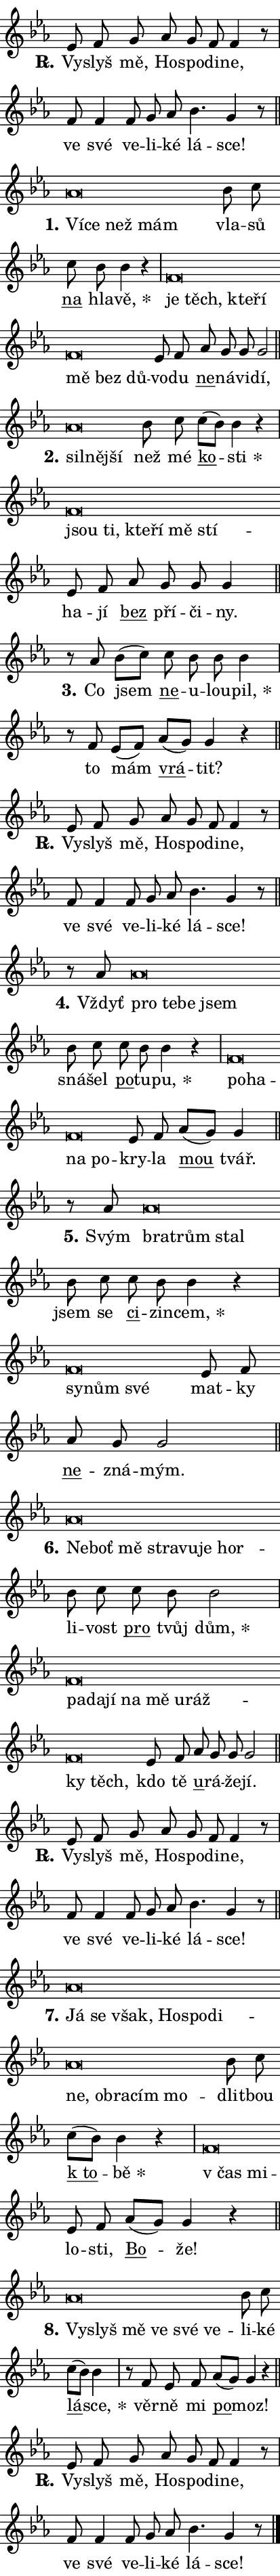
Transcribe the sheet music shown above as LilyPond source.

\version "2.22.1"
\header { tagline = "" }
\paper {
  indent = 0\cm
  top-margin = 0\cm
  right-margin = 0\cm
  bottom-margin = 0\cm
  left-margin = 0\cm
  paper-width = 7\cm
  page-breaking = #ly:one-page-breaking
  system-system-spacing.basic-distance = #11
  score-system-spacing.basic-distance = #11.3
  ragged-last = ##f
}


%% Author: Thomas Morley
%% https://lists.gnu.org/archive/html/lilypond-user/2020-05/msg00002.html
#(define (line-position grob)
"Returns position of @var[grob} in current system:
   @code{'start}, if at first time-step
   @code{'end}, if at last time-step
   @code{'middle} otherwise
"
  (let* ((col (ly:item-get-column grob))
         (ln (ly:grob-object col 'left-neighbor))
         (rn (ly:grob-object col 'right-neighbor))
         (col-to-check-left (if (ly:grob? ln) ln col))
         (col-to-check-right (if (ly:grob? rn) rn col))
         (break-dir-left
           (and
             (ly:grob-property col-to-check-left 'non-musical #f)
             (ly:item-break-dir col-to-check-left)))
         (break-dir-right
           (and
             (ly:grob-property col-to-check-right 'non-musical #f)
             (ly:item-break-dir col-to-check-right))))
        (cond ((eqv? 1 break-dir-left) 'start)
              ((eqv? -1 break-dir-right) 'end)
              (else 'middle))))

#(define (tranparent-at-line-position vctor)
  (lambda (grob)
  "Relying on @code{line-position} select the relevant enry from @var{vctor}.
Used to determine transparency,"
    (case (line-position grob)
      ((end) (not (vector-ref vctor 0)))
      ((middle) (not (vector-ref vctor 1)))
      ((start) (not (vector-ref vctor 2))))))

noteHeadBreakVisibility =
#(define-music-function (break-visibility)(vector?)
"Makes @code{NoteHead}s transparent relying on @var{break-visibility}"
#{
  \override NoteHead.transparent =
    #(tranparent-at-line-position break-visibility)
#})

#(define delete-ledgers-for-transparent-note-heads
  (lambda (grob)
    "Reads whether a @code{NoteHead} is transparent.
If so this @code{NoteHead} is removed from @code{'note-heads} from
@var{grob}, which is supposed to be @code{LedgerLineSpanner}.
As a result ledgers are not printed for this @code{NoteHead}"
    (let* ((nhds-array (ly:grob-object grob 'note-heads))
           (nhds-list
             (if (ly:grob-array? nhds-array)
                 (ly:grob-array->list nhds-array)
                 '()))
           ;; Relies on the transparent-property being done before
           ;; Staff.LedgerLineSpanner.after-line-breaking is executed.
           ;; This is fragile ...
           (to-keep
             (remove
               (lambda (nhd)
                 (ly:grob-property nhd 'transparent #f))
               nhds-list)))
      ;; TODO find a better method to iterate over grob-arrays, similiar
      ;; to filter/remove etc for lists
      ;; For now rebuilt from scratch
      (set! (ly:grob-object grob 'note-heads)  '())
      (for-each
        (lambda (nhd)
          (ly:pointer-group-interface::add-grob grob 'note-heads nhd))
        to-keep))))

hideNotes = {
  \noteHeadBreakVisibility #begin-of-line-visible
}
unHideNotes = {
  \noteHeadBreakVisibility #all-visible
}

% work-around for resetting accidentals
% https://lilypond.org/doc/v2.23/Documentation/notation/displaying-rhythms#unmetered-music
cadenzaMeasure = {
  \cadenzaOff
  \partial 1024 s1024
  \cadenzaOn
}

#(define-markup-command (accent layout props text) (markup?)
  "Underline accented syllable"
  (interpret-markup layout props
    #{\markup \override #'(offset . 4.3) \underline { #text }#}))

responsum = \markup \concat {
  "R" \hspace #-1.05 \path #0.1 #'((moveto 0 0.07) (lineto 0.9 0.8)) \hspace #0.05 "."
}

\layout {
    \context {
        \Staff
        \remove "Time_signature_engraver"
        \override LedgerLineSpanner.after-line-breaking = #delete-ledgers-for-transparent-note-heads
    }
    \context {
        \Voice {
            \override NoteHead.output-attributes = #'((class . "notehead"))
            \override Hairpin.height = #0.55
        }
    }
    \context {
        \Lyrics {
            \override StanzaNumber.output-attributes = #'((class . "stanzanumber"))
            \override LyricSpace.minimum-distance = #0.9
            \override LyricText.font-name = #"TeX Gyre Schola"
            \override LyricText.font-size = 1
            \override StanzaNumber.font-name = #"TeX Gyre Schola Bold"
            \override StanzaNumber.font-size = 1
        }
    }
}

% magnetic-lyrics.ily
%
%   written by
%     Jean Abou Samra <jean@abou-samra.fr>
%     Werner Lemberg <wl@gnu.org>
%
%   adapted by
%     Jiri Hon <jiri.hon@gmail.com>
%
% Version 2022-Apr-15

% https://www.mail-archive.com/lilypond-user@gnu.org/msg149350.html

#(define (Left_hyphen_pointer_engraver context)
   "Collect syllable-hyphen-syllable occurrences in lyrics and store
them in properties.  This engraver only looks to the left.  For
example, if the lyrics input is @code{foo -- bar}, it does the
following.

@itemize @bullet
@item
Set the @code{text} property of the @code{LyricHyphen} grob between
@q{foo} and @q{bar} to @code{foo}.

@item
Set the @code{left-hyphen} property of the @code{LyricText} grob with
text @q{foo} to the @code{LyricHyphen} grob between @q{foo} and
@q{bar}.
@end itemize

Use this auxiliary engraver in combination with the
@code{lyric-@/text::@/apply-@/magnetic-@/offset!} hook."
   (let ((hyphen #f)
         (text #f))
     (make-engraver
      (acknowledgers
       ((lyric-syllable-interface engraver grob source-engraver)
        (set! text grob)))
      (end-acknowledgers
       ((lyric-hyphen-interface engraver grob source-engraver)
        ;(when (not (grob::has-interface grob 'lyric-space-interface))
          (set! hyphen grob)));)
      ((stop-translation-timestep engraver)
       (when (and text hyphen)
         (ly:grob-set-object! text 'left-hyphen hyphen))
       (set! text #f)
       (set! hyphen #f)))))

#(define (lyric-text::apply-magnetic-offset! grob)
   "If the space between two syllables is less than the value in
property @code{LyricText@/.details@/.squash-threshold}, move the right
syllable to the left so that it gets concatenated with the left
syllable.

Use this function as a hook for
@code{LyricText@/.after-@/line-@/breaking} if the
@code{Left_@/hyphen_@/pointer_@/engraver} is active."
   (let ((hyphen (ly:grob-object grob 'left-hyphen #f)))
     (when hyphen
       (let ((left-text (ly:spanner-bound hyphen LEFT)))
         (when (grob::has-interface left-text 'lyric-syllable-interface)
           (let* ((common (ly:grob-common-refpoint grob left-text X))
                  (this-x-ext (ly:grob-extent grob common X))
                  (left-x-ext
                   (begin
                     ;; Trigger magnetism for left-text.
                     (ly:grob-property left-text 'after-line-breaking)
                     (ly:grob-extent left-text common X)))
                  ;; `delta` is the gap width between two syllables.
                  (delta (- (interval-start this-x-ext)
                            (interval-end left-x-ext)))
                  (details (ly:grob-property grob 'details))
                  (threshold (assoc-get 'squash-threshold details 0.2)))
             (when (< delta threshold)
               (let* (;; We have to manipulate the input text so that
                      ;; ligatures crossing syllable boundaries are not
                      ;; disabled.  For languages based on the Latin
                      ;; script this is essentially a beautification.
                      ;; However, for non-Western scripts it can be a
                      ;; necessity.
                      (lt (ly:grob-property left-text 'text))
                      (rt (ly:grob-property grob 'text))
                      (is-space (grob::has-interface hyphen 'lyric-space-interface))
                      (space (if is-space " " ""))
                      (space-markup (grob-interpret-markup grob " "))
                      (space-size (interval-length (ly:stencil-extent space-markup X)))
                      (extra-delta (if is-space space-size 0))
                      ;; Append new syllable.
                      (ltrt-space (if (and (string? lt) (string? rt))
                                (string-append lt space rt)
                                (make-concat-markup (list lt space rt))))
                      ;; Right-align `ltrt` to the right side.
                      (ltrt-space-markup (grob-interpret-markup
                               grob
                               (make-translate-markup
                                (cons (interval-length this-x-ext) 0)
                                (make-right-align-markup ltrt-space)))))
                 (begin
                   ;; Don't print `left-text`.
                   (ly:grob-set-property! left-text 'stencil #f)
                   ;; Set text and stencil (which holds all collected
                   ;; syllables so far) and shift it to the left.
                   (ly:grob-set-property! grob 'text ltrt-space)
                   (ly:grob-set-property! grob 'stencil ltrt-space-markup)
                   (ly:grob-translate-axis! grob (- (- delta extra-delta)) X))))))))))


#(define (lyric-hyphen::displace-bounds-first grob)
   ;; Make very sure this callback isn't triggered too early.
   (let ((left (ly:spanner-bound grob LEFT))
         (right (ly:spanner-bound grob RIGHT)))
     (ly:grob-property left 'after-line-breaking)
     (ly:grob-property right 'after-line-breaking)
     (ly:lyric-hyphen::print grob)))

squashThreshold = #0.4

\layout {
  \context {
    \Lyrics
    \consists #Left_hyphen_pointer_engraver
    \override LyricText.after-line-breaking =
      #lyric-text::apply-magnetic-offset!
    \override LyricHyphen.stencil = #lyric-hyphen::displace-bounds-first
    \override LyricText.details.squash-threshold = \squashThreshold
    \override LyricHyphen.minimum-distance = 0
    \override LyricHyphen.minimum-length = \squashThreshold
  }
}

squash = \override LyricText.details.squash-threshold = 9999
unSquash = \override LyricText.details.squash-threshold = \squashThreshold

left = \override LyricText.self-alignment-X = #LEFT
unLeft = \revert LyricText.self-alignment-X

starOffset = #(lambda (grob) 
                (let ((x_offset (ly:self-alignment-interface::aligned-on-x-parent grob)))
                  (if (= x_offset 0) 0 (+ x_offset 1.2))))

star = #(define-music-function (syllable)(string?)
"Append star separator at the end of a syllable"
#{
  \once \override LyricText.X-offset = #starOffset
  \lyricmode { \markup {
    #syllable
    \override #'((font-name . "TeX Gyre Schola Bold")) \hspace #0.2 \lower #0.65 \larger "*"
  } }
#})

starAccent = #(define-music-function (syllable)(string?)
"Append star separator at the end of a syllable and make accent"
#{
  \once \override LyricText.X-offset = #starOffset
  \lyricmode { \markup {
    \accent #syllable
    \override #'((font-name . "TeX Gyre Schola Bold")) \hspace #0.2 \lower #0.65 \larger "*"
  } }
#})

breath = #(define-music-function (syllable)(string?)
"Append breathing indicator at the end of a syllable"
#{
  \lyricmode { \markup { #syllable "+" } }
#})

optionalBreath = #(define-music-function (syllable)(string?)
"Append optional breathing indicator at the end of a syllable"
#{
  \lyricmode { \markup { #syllable "(+)" } }
#})


\score {
    <<
        \new Voice = "melody" { \cadenzaOn \key es \major \relative { es'8 f g as g f f4 r8 \cadenzaMeasure \bar "|" f f4 \bar "" f8 g as \bar "" bes4. g4 r8 \cadenzaMeasure \bar "||" \break } }
        \new Lyrics \lyricsto "melody" { \lyricmode { \set stanza = \responsum
Vy -- slyš mě, Ho -- spo -- di -- ne, ve své ve -- li -- ké lá -- sce! } }
    >>
    \layout {}
}

\score {
    <<
        \new Voice = "melody" { \cadenzaOn \key es \major \relative { as'\breve*1/16 \hideNotes \breve*1/16 \bar "" \breve*1/16 \breve*1/16 \bar "" \unHideNotes bes8 c \bar "" c bes bes4 r \cadenzaMeasure \bar "|" f\breve*1/16 \hideNotes \breve*1/16 \bar "" \breve*1/16 \bar "" \breve*1/16 \bar "" \breve*1/16 \bar "" \breve*1/16 \breve*1/16 \bar "" \unHideNotes es8 f \bar "" as g g g2 \cadenzaMeasure \bar "||" \break } }
        \new Lyrics \lyricsto "melody" { \lyricmode { \set stanza = "1."
\left Ví -- \squash ce než mám \unLeft \unSquash vla -- sů \markup \accent na hla -- \star vě, \left je \squash těch, kte -- ří mě bez dů -- \unLeft \unSquash vo -- du \markup \accent ne -- ná -- vi -- dí, } }
    >>
    \layout {}
}

\score {
    <<
        \new Voice = "melody" { \cadenzaOn \key es \major \relative { as'\breve*1/16 \hideNotes \breve*1/16 \breve*1/16 \bar "" \unHideNotes bes8 c \bar "" c[( bes)] bes4 r \cadenzaMeasure \bar "|" f\breve*1/16 \hideNotes \breve*1/16 \bar "" \breve*1/16 \bar "" \breve*1/16 \bar "" \breve*1/16 \breve*1/16 \bar "" \unHideNotes es8 f \bar "" as g g g4 \cadenzaMeasure \bar "||" \break } }
        \new Lyrics \lyricsto "melody" { \lyricmode { \set stanza = "2."
\left sil -- \squash něj -- ší \unLeft \unSquash než mé \markup \accent ko -- \star sti \left jsou \squash ti, kte -- ří mě stí -- \unLeft \unSquash ha -- jí \markup \accent bez pří -- či -- ny. } }
    >>
    \layout {}
}

\score {
    <<
        \new Voice = "melody" { \cadenzaOn \key es \major \relative { r8 as' bes8[( c)] \bar "" c bes bes bes4 \cadenzaMeasure \bar "|" r8 f es8[( f)] \bar "" as[( g)] g4 r \cadenzaMeasure \bar "||" \break } }
        \new Lyrics \lyricsto "melody" { \lyricmode { \set stanza = "3."
Co jsem \markup \accent ne -- u -- lou -- \star pil, to mám \markup \accent vrá -- tit? } }
    >>
    \layout {}
}

\score {
    <<
        \new Voice = "melody" { \cadenzaOn \key es \major \relative { es'8 f g as g f f4 r8 \cadenzaMeasure \bar "|" f f4 \bar "" f8 g as \bar "" bes4. g4 r8 \cadenzaMeasure \bar "||" \break } }
        \new Lyrics \lyricsto "melody" { \lyricmode { \set stanza = \responsum
Vy -- slyš mě, Ho -- spo -- di -- ne, ve své ve -- li -- ké lá -- sce! } }
    >>
    \layout {}
}

\score {
    <<
        \new Voice = "melody" { \cadenzaOn \key es \major \relative { r8 as'8 as\breve*1/16 \hideNotes \breve*1/16 \bar "" \breve*1/16 \breve*1/16 \bar "" \unHideNotes bes8 c \bar "" c bes bes4 r \cadenzaMeasure \bar "|" f\breve*1/16 \hideNotes \breve*1/16 \bar "" \breve*1/16 \breve*1/16 \bar "" \unHideNotes es8 f \bar "" as[( g)] g4 \cadenzaMeasure \bar "||" \break } }
        \new Lyrics \lyricsto "melody" { \lyricmode { \set stanza = "4."
Vždyť \left pro \squash te -- be jsem \unLeft \unSquash sná -- šel \markup \accent po -- tu -- \star pu, \left po -- \squash ha -- na po -- \unLeft \unSquash kry -- la \markup \accent mou tvář. } }
    >>
    \layout {}
}

\score {
    <<
        \new Voice = "melody" { \cadenzaOn \key es \major \relative { r8 as'8 as\breve*1/16 \hideNotes \breve*1/16 \breve*1/16 \bar "" \unHideNotes bes8 c \bar "" c bes bes4 r \cadenzaMeasure \bar "|" f\breve*1/16 \hideNotes \breve*1/16 \breve*1/16 \bar "" \unHideNotes es8 f \bar "" as g g2 \cadenzaMeasure \bar "||" \break } }
        \new Lyrics \lyricsto "melody" { \lyricmode { \set stanza = "5."
Svým \left bra -- \squash trům stal \unLeft \unSquash jsem se \markup \accent ci -- zin -- \star cem, \left sy -- \squash nům své \unLeft \unSquash mat -- ky \markup \accent ne -- zná -- mým. } }
    >>
    \layout {}
}

\score {
    <<
        \new Voice = "melody" { \cadenzaOn \key es \major \relative { as'\breve*1/16 \hideNotes \breve*1/16 \bar "" \breve*1/16 \bar "" \breve*1/16 \bar "" \breve*1/16 \bar "" \breve*1/16 \breve*1/16 \bar "" \unHideNotes bes8 c \bar "" c bes bes2 \cadenzaMeasure \bar "|" f\breve*1/16 \hideNotes \breve*1/16 \bar "" \breve*1/16 \bar "" \breve*1/16 \bar "" \breve*1/16 \bar "" \breve*1/16 \bar "" \breve*1/16 \bar "" \breve*1/16 \breve*1/16 \bar "" \unHideNotes es8 f \bar "" as g g g2 \cadenzaMeasure \bar "||" \break } }
        \new Lyrics \lyricsto "melody" { \lyricmode { \set stanza = "6."
\left Ne -- \squash boť mě stra -- vu -- je hor -- \unLeft \unSquash li -- vost \markup \accent pro tvůj \star dům, \left pa -- \squash da -- jí na mě u -- ráž -- ky těch, \unLeft \unSquash kdo tě \markup \accent u -- rá -- že -- jí. } }
    >>
    \layout {}
}

\score {
    <<
        \new Voice = "melody" { \cadenzaOn \key es \major \relative { es'8 f g as g f f4 r8 \cadenzaMeasure \bar "|" f f4 \bar "" f8 g as \bar "" bes4. g4 r8 \cadenzaMeasure \bar "||" \break } }
        \new Lyrics \lyricsto "melody" { \lyricmode { \set stanza = \responsum
Vy -- slyš mě, Ho -- spo -- di -- ne, ve své ve -- li -- ké lá -- sce! } }
    >>
    \layout {}
}

\score {
    <<
        \new Voice = "melody" { \cadenzaOn \key es \major \relative { as'\breve*1/16 \hideNotes \breve*1/16 \bar "" \breve*1/16 \bar "" \breve*1/16 \bar "" \breve*1/16 \bar "" \breve*1/16 \bar "" \breve*1/16 \bar "" \breve*1/16 \bar "" \breve*1/16 \bar "" \breve*1/16 \breve*1/16 \bar "" \unHideNotes bes8 c \bar "" c[( bes)] bes4 r \cadenzaMeasure \bar "|" f\breve*1/16 \hideNotes \breve*1/16 \bar "" \unHideNotes es8 f \bar "" as[( g)] g4 r \cadenzaMeasure \bar "||" \break } }
        \new Lyrics \lyricsto "melody" { \lyricmode { \set stanza = "7."
\left Já \squash se však, Ho -- spo -- di -- ne, o -- bra -- cím mo -- \unLeft \unSquash dlit -- bou \markup \accent "k to" -- \star bě \left "v čas" \squash mi -- \unLeft \unSquash lo -- sti, \markup \accent Bo -- že! } }
    >>
    \layout {}
}

\score {
    <<
        \new Voice = "melody" { \cadenzaOn \key es \major \relative { as'\breve*1/16 \hideNotes \breve*1/16 \bar "" \breve*1/16 \bar "" \breve*1/16 \bar "" \breve*1/16 \breve*1/16 \bar "" \unHideNotes bes8 c \bar "" c[( bes)] bes4 \cadenzaMeasure \bar "|" r8 f es8 f \bar "" as[( g)] g4 r \cadenzaMeasure \bar "||" \break } }
        \new Lyrics \lyricsto "melody" { \lyricmode { \set stanza = "8."
\left Vy -- \squash slyš mě ve své ve -- \unLeft \unSquash li -- ké \markup \accent lá -- \star sce, věr -- ně mi \markup \accent po -- moz! } }
    >>
    \layout {}
}

\score {
    <<
        \new Voice = "melody" { \cadenzaOn \key es \major \relative { es'8 f g as g f f4 r8 \cadenzaMeasure \bar "|" f f4 \bar "" f8 g as \bar "" bes4. g4 r8 \cadenzaMeasure \bar "||" \break } \bar "|." }
        \new Lyrics \lyricsto "melody" { \lyricmode { \set stanza = \responsum
Vy -- slyš mě, Ho -- spo -- di -- ne, ve své ve -- li -- ké lá -- sce! } }
    >>
    \layout {}
}
